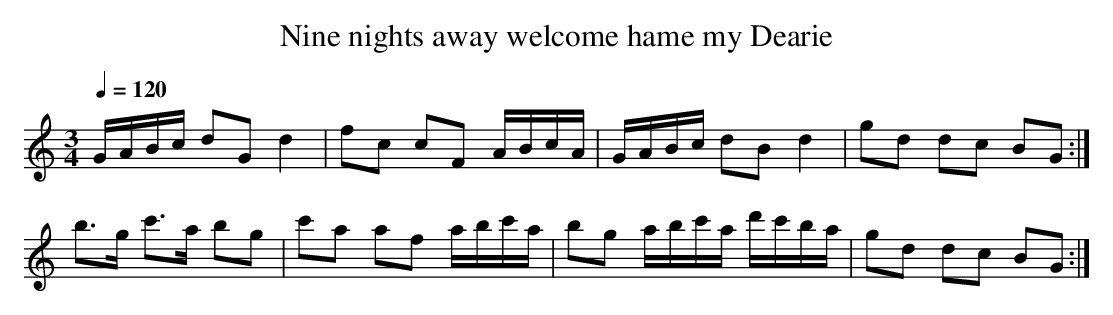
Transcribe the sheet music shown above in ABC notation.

X:1
T:Nine nights away welcome hame my Dearie
M:3/4
L:1/8
Q:1/4=120
K:G Mixolydian
G/A/B/c/ dG   d2|fc  cF A/B/c/A/ |G/A/B/c/ dB        d2        |gd dc BG:|
b>g      c'>a bg|c'a af a/b/c'/a/|bg       a/b/c'/a/ d'/c'/b/a/|gd dc BG:|
